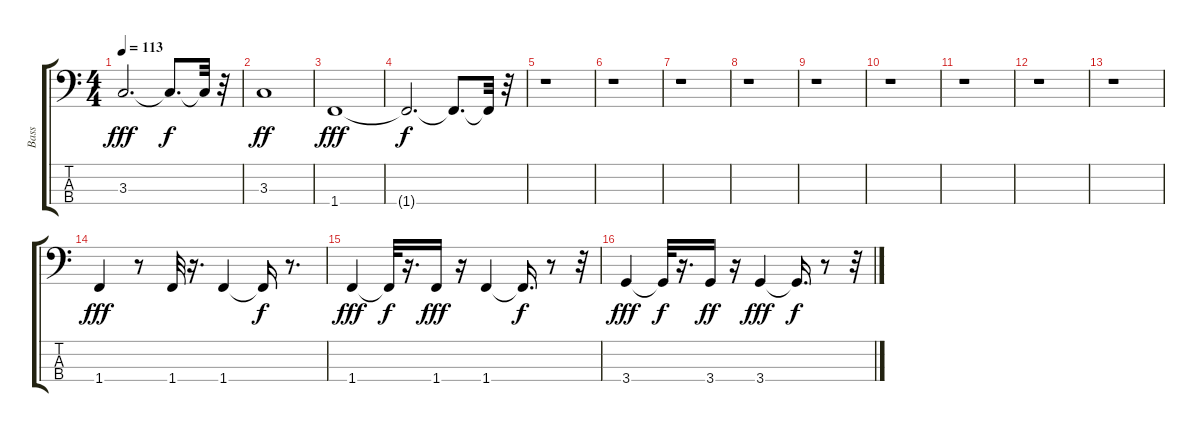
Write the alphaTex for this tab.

\track ("Bass" "Bass") {instrument electricbassfinger}
\staff {score tabs}
\tuning (G2 D2 A1 E1) {hide}
\ts (4 4)
\tempo 113
\clef f4
\ks c
3.3.2{d dy fff} 3.3{t}.8{d dy f} 3.3{t}.32 r.32 |
3.3.1{dy ff} |
1.4.1{dy fff} |
1.4{t}.2{d dy f} 1.4{t}.8{d} 1.4{t}.32 r.32 |
r.1 |
r.1 |
r.1 |
r.1 |
r.1 |
r.1 |
r.1 |
r.1 |
r.1 |
1.4.4{dy fff} r.8 1.4.32 r.16{d} 1.4.4 1.4{t}.16{dy f} r.8{d} |
1.4.4{dy fff} 1.4{t}.32{dy f} r.16{d} 1.4.16{dy fff} r.16 1.4.4 1.4{t}.16{d dy f} r.8 r.32 |
3.4.4{dy fff} 3.4{t}.32{dy f} r.16{d} 3.4.16{dy ff} r.16 3.4.4{dy fff} 3.4{t}.16{d dy f} r.8 r.32
